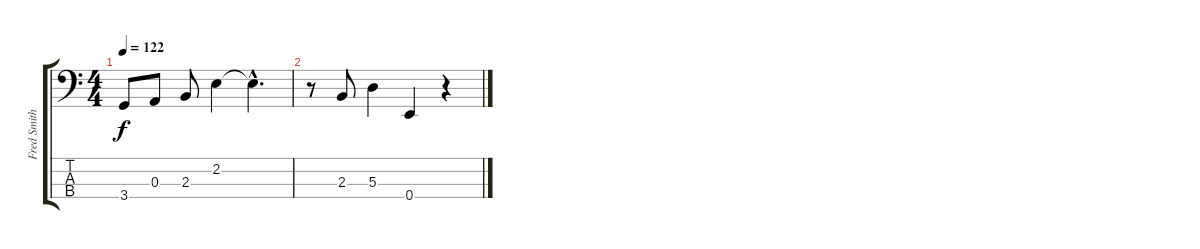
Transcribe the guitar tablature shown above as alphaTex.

\track ("Fred Smith" "Fred Smith") {instrument electricbassfinger}
\staff {score tabs}
\tuning (G2 D2 A1 E1) {hide}
\ts (4 4)
\tempo 122
\clef f4
\ks c
3.4.8{dy f} 0.3.8 2.3.8 2.2.4 2.2{hac t}.4{d} |
r.8 2.3.8 5.3.4 0.4.4 r.4
